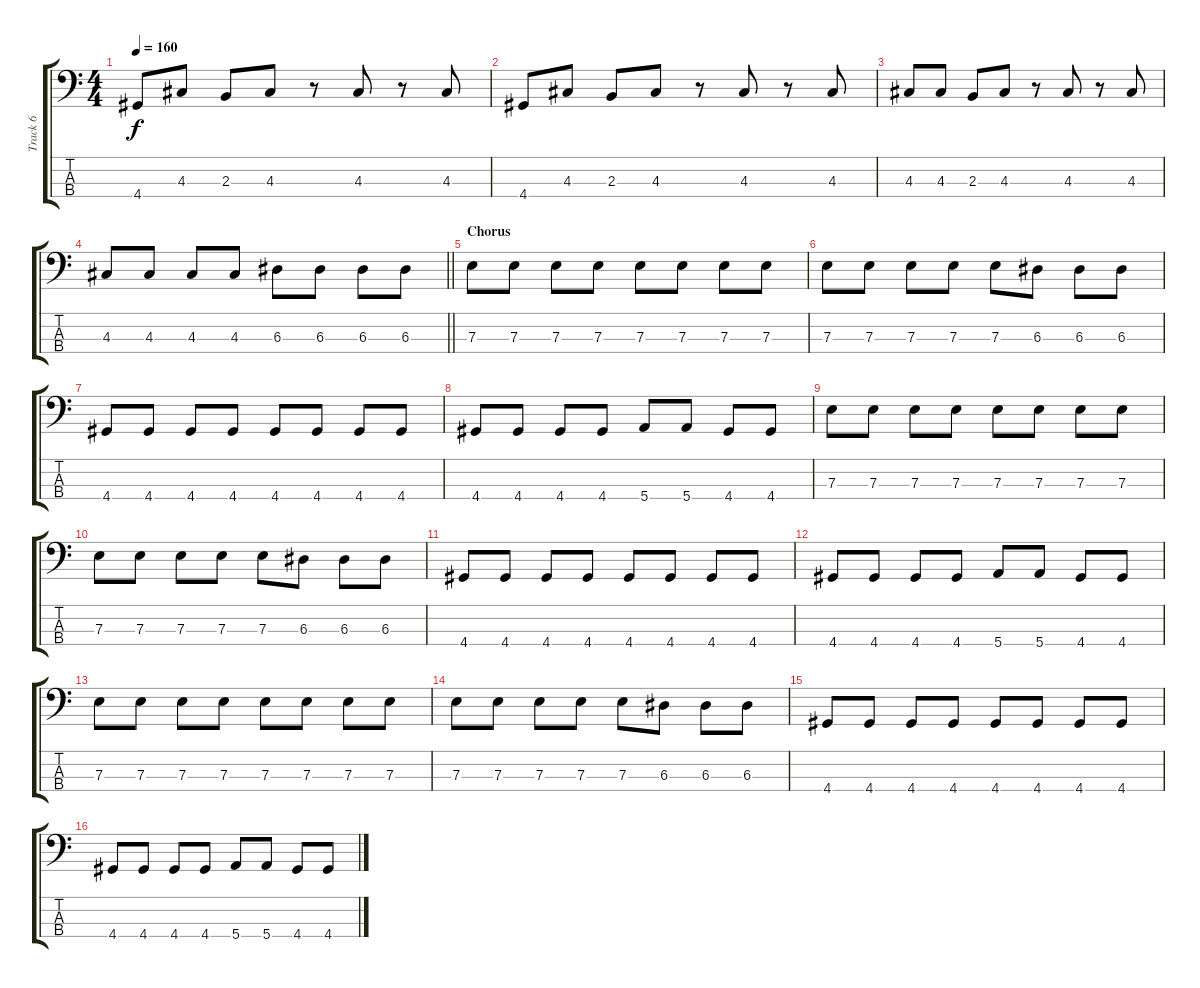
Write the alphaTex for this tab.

\track ("Track 6" "Track 6") {instrument electricbassfinger}
\staff {score tabs}
\tuning (G2 D2 A1 E1) {hide}
\ts (4 4)
\tempo 160
\clef f4
\ks c
4.4.8{dy f} 4.3.8 2.3.8 4.3.8 r.8 4.3.8 r.8 4.3.8 |
4.4.8 4.3.8 2.3.8 4.3.8 r.8 4.3.8 r.8 4.3.8 |
4.3.8 4.3.8 2.3.8 4.3.8 r.8 4.3.8 r.8 4.3.8 |
\barLineRight lightlight
4.3.8 4.3.8 4.3.8 4.3.8 6.3.8 6.3.8 6.3.8 6.3.8 |
\section ("" "Chorus")
7.3.8 7.3.8 7.3.8 7.3.8 7.3.8 7.3.8 7.3.8 7.3.8 |
7.3.8 7.3.8 7.3.8 7.3.8 7.3.8 6.3.8 6.3.8 6.3.8 |
4.4.8 4.4.8 4.4.8 4.4.8 4.4.8 4.4.8 4.4.8 4.4.8 |
4.4.8 4.4.8 4.4.8 4.4.8 5.4.8 5.4.8 4.4.8 4.4.8 |
7.3.8 7.3.8 7.3.8 7.3.8 7.3.8 7.3.8 7.3.8 7.3.8 |
7.3.8 7.3.8 7.3.8 7.3.8 7.3.8 6.3.8 6.3.8 6.3.8 |
4.4.8 4.4.8 4.4.8 4.4.8 4.4.8 4.4.8 4.4.8 4.4.8 |
4.4.8 4.4.8 4.4.8 4.4.8 5.4.8 5.4.8 4.4.8 4.4.8 |
7.3.8 7.3.8 7.3.8 7.3.8 7.3.8 7.3.8 7.3.8 7.3.8 |
7.3.8 7.3.8 7.3.8 7.3.8 7.3.8 6.3.8 6.3.8 6.3.8 |
4.4.8 4.4.8 4.4.8 4.4.8 4.4.8 4.4.8 4.4.8 4.4.8 |
4.4.8 4.4.8 4.4.8 4.4.8 5.4.8 5.4.8 4.4.8 4.4.8
